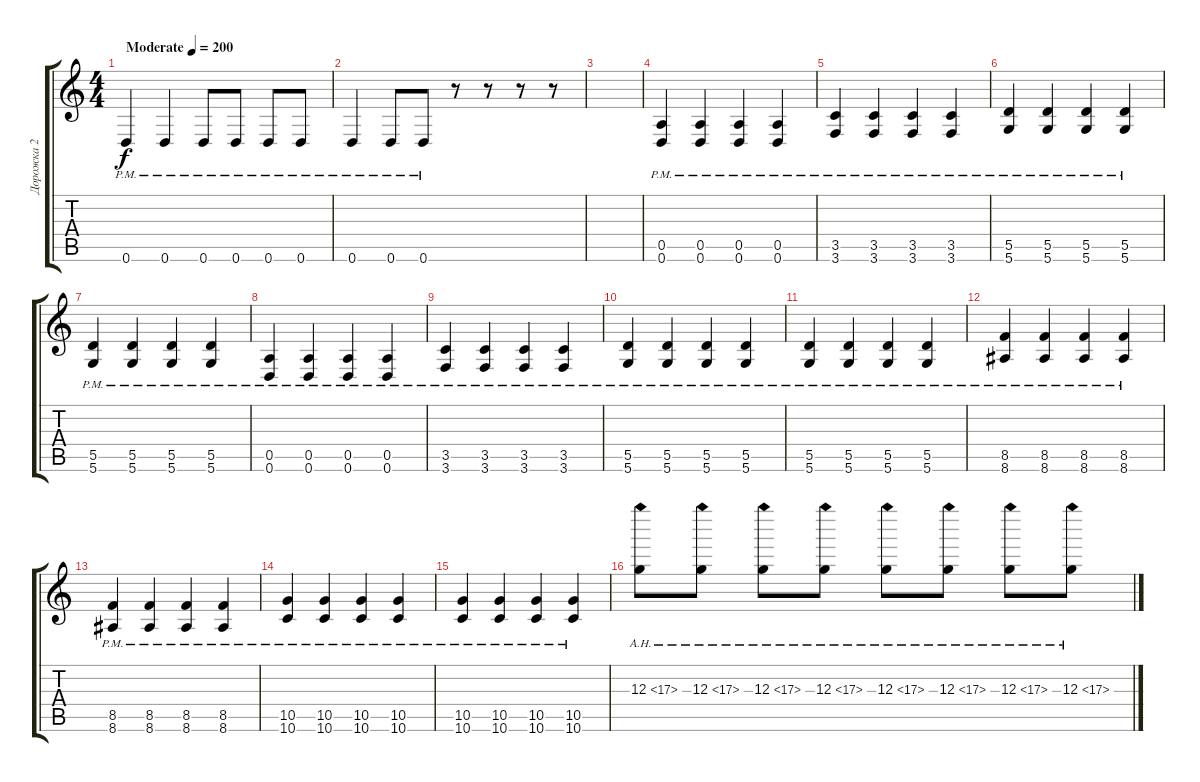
\track ("Дорожка 2" "Дорожка 2") {instrument distortionguitar}
\staff {score tabs}
\tuning (E4 B3 G3 D3 A2 D2) {hide}
\ts (4 4)
\tempo (200 "Moderate")
\clef g2
\ks c
0.6{pm}.4{dy f instrument distortionguitar} 0.6{pm}.4 0.6{pm}.8 0.6{pm}.8 0.6{pm}.8 0.6{pm}.8 |
0.6{pm}.4 0.6{pm}.8 0.6{pm}.8 r.8 r.8 r.8 r.8 |
|
(0.5{pm} 0.6{pm}).4 (0.5{pm} 0.6{pm}).4 (0.5{pm} 0.6{pm}).4 (0.5{pm} 0.6{pm}).4 |
(3.5{pm} 3.6{pm}).4 (3.5{pm} 3.6{pm}).4 (3.5{pm} 3.6{pm}).4 (3.5{pm} 3.6{pm}).4 |
(5.5{pm} 5.6{pm}).4 (5.5{pm} 5.6{pm}).4 (5.5{pm} 5.6{pm}).4 (5.5{pm} 5.6{pm}).4 |
(5.5{pm} 5.6{pm}).4 (5.5{pm} 5.6{pm}).4 (5.5{pm} 5.6{pm}).4 (5.5{pm} 5.6{pm}).4 |
(0.5{pm} 0.6{pm}).4 (0.5{pm} 0.6{pm}).4 (0.5{pm} 0.6{pm}).4 (0.5{pm} 0.6{pm}).4 |
(3.5{pm} 3.6{pm}).4 (3.5{pm} 3.6{pm}).4 (3.5{pm} 3.6{pm}).4 (3.5{pm} 3.6{pm}).4 |
(5.5{pm} 5.6{pm}).4 (5.5{pm} 5.6{pm}).4 (5.5{pm} 5.6{pm}).4 (5.5{pm} 5.6{pm}).4 |
(5.5{pm} 5.6{pm}).4 (5.5{pm} 5.6{pm}).4 (5.5{pm} 5.6{pm}).4 (5.5{pm} 5.6{pm}).4 |
(8.5{pm} 8.6{pm}).4 (8.5{pm} 8.6{pm}).4 (8.5{pm} 8.6{pm}).4 (8.5{pm} 8.6{pm}).4 |
(8.5{pm} 8.6{pm}).4 (8.5{pm} 8.6{pm}).4 (8.5{pm} 8.6{pm}).4 (8.5{pm} 8.6{pm}).4 |
(10.5{pm} 10.6{pm}).4 (10.5{pm} 10.6{pm}).4 (10.5{pm} 10.6{pm}).4 (10.5{pm} 10.6{pm}).4 |
(10.5{pm} 10.6{pm}).4 (10.5{pm} 10.6{pm}).4 (10.5{pm} 10.6{pm}).4 (10.5{pm} 10.6{pm}).4 |
12.3{ah 5}.8 12.3{ah 5}.8 12.3{ah 5}.8 12.3{ah 5}.8 12.3{ah 5}.8 12.3{ah 5}.8 12.3{ah 5}.8 12.3{ah 5}.8
